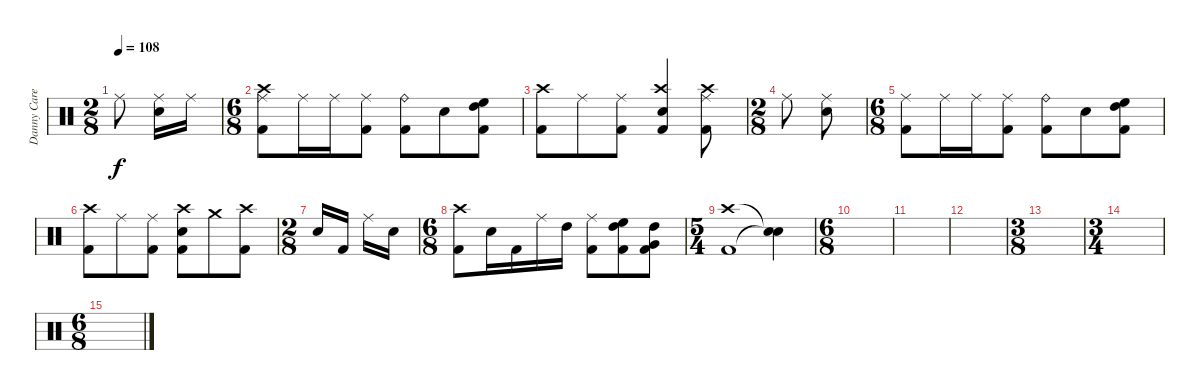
\track ("Danny Carey" "Danny Care") {instrument percussion}
\staff {score}
\articulation defaults
\ts (2 8)
\tempo 108
\clef neutral
\ks c "Ride (middle)".8{dy f}
("Ride (middle)" "Electric Snare (hit)").16 "Ride (middle)".16 |
\ts (6 8)
("Crash high (hit)" "Ride (middle)" "Kick (hit) 2").8 "Ride (middle)".16 "Ride (middle)".16 ("Ride (middle)" "Kick (hit) 2").8 ("Ride (bell)" "Kick (hit) 2").8 "Electric Snare (hit)".8 ("High Floor Tom (hit)" "High Tom (hit)" "Kick (hit) 2").8 |
("Crash high (hit)" "Kick (hit) 2").8 "Ride (middle)".8 ("Ride (middle)" "Kick (hit) 2").8 ("Crash high (hit)" "Electric Snare (hit)" "Kick (hit) 2").4 ("Crash high (hit)" "Ride (middle)" "Kick (hit) 2").8 |
\ts (2 8)
"Ride (middle)".8 ("Ride (middle)" "Electric Snare (hit)").8 |
\ts (6 8)
("Ride (middle)" "Kick (hit) 2").8 "Ride (middle)".16 "Ride (middle)".16 ("Ride (middle)" "Kick (hit) 2").8 ("Ride (bell)" "Kick (hit) 2").8 "Electric Snare (hit)".8 ("High Floor Tom (hit)" "High Tom (hit)" "Kick (hit) 2").8 |
("Crash high (hit)" "Kick (hit) 2").8 "Ride (middle)".8 ("Ride (middle)" "Kick (hit) 2").8 ("Crash high (hit)" "Electric Snare (hit)" "Kick (hit) 2").8 "Crash medium (hit)".8 ("Crash high (hit)" "Kick (hit) 2").8 |
\ts (2 8)
"Electric Snare (hit)".16 "Kick (hit) 2".16 "Ride (middle)".16 "Electric Snare (hit)".16 |
\ts (6 8)
("Crash high (hit)" "Kick (hit) 2").8 "Electric Snare (hit)".16 "Kick (hit) 2".16 "Ride (middle)".16 "High Tom (hit)".16 ("Ride (middle)" "Kick (hit) 2").8 ("High Floor Tom (hit)" "High Tom (hit)" "Kick (hit) 2").8 ("High Tom (hit)" "Very Low Tom (hit)" "Kick (hit) 2").8 |
\ts (5 4)
("Crash high (hit)" "Kick (hit) 2").1 ("Snare (hit)"{t} "Snare (hit)"{t}).4 |
\ts (6 8)
|
|
|
\ts (3 8)
|
\ts (3 4)
|
\ts (6 8)
